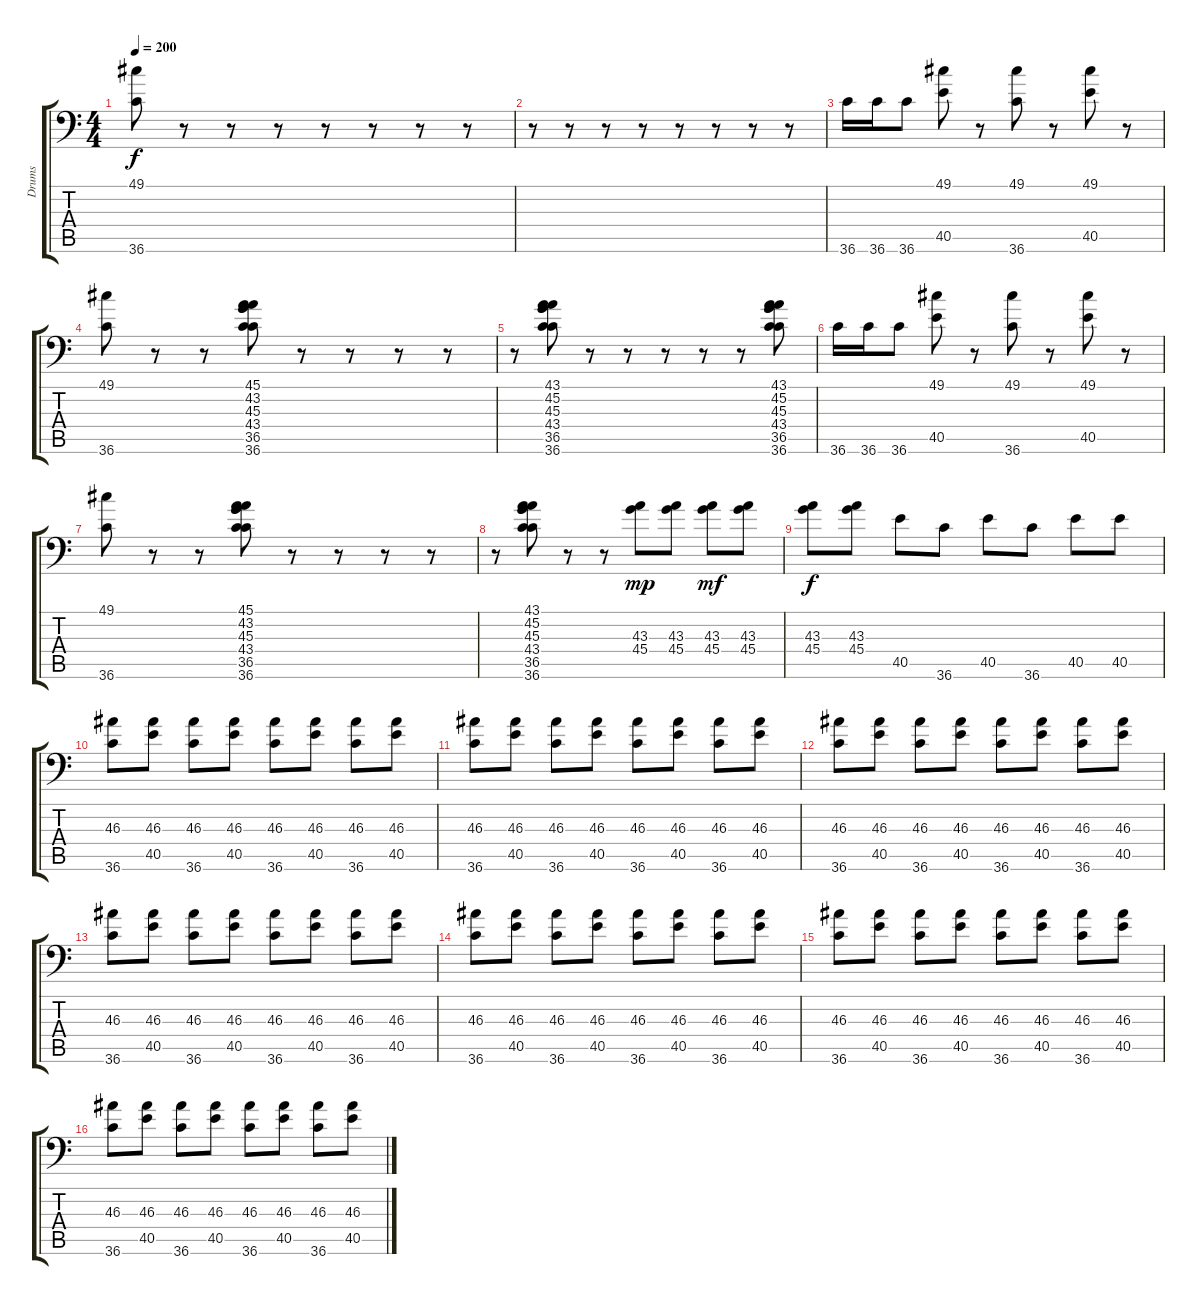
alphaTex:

\track ("Drums" "Drums") {instrument acousticgrandpiano}
\staff {score tabs}
\tuning (C-1 C-1 C-1 C-1 C-1 C-1) {hide}
\ts (4 4)
\tempo 200
\clef f4
\ks c
(49.1 36.6).8{dy f} r.8 r.8 r.8 r.8 r.8 r.8 r.8 |
r.8 r.8 r.8 r.8 r.8 r.8 r.8 r.8 |
36.6.16 36.6.16 36.6.8 (49.1 40.5).8 r.8 (49.1 36.6).8 r.8 (49.1 40.5).8 r.8 |
(49.1 36.6).8 r.8 r.8 (45.1 43.2 45.3 43.4 36.5 36.6).8 r.8 r.8 r.8 r.8 |
r.8 (43.1 45.2 45.3 43.4 36.5 36.6).8 r.8 r.8 r.8 r.8 r.8 (43.1 45.2 45.3 43.4 36.5 36.6).8 |
36.6.16 36.6.16 36.6.8 (49.1 40.5).8 r.8 (49.1 36.6).8 r.8 (49.1 40.5).8 r.8 |
(49.1 36.6).8 r.8 r.8 (45.1 43.2 45.3 43.4 36.5 36.6).8 r.8 r.8 r.8 r.8 |
r.8 (43.1 45.2 45.3 43.4 36.5 36.6).8 r.8 r.8 (43.3 45.4).8{dy mp} (43.3 45.4).8 (43.3 45.4).8{dy mf} (43.3 45.4).8 |
(43.3 45.4).8{dy f} (43.3 45.4).8 40.5.8 36.6.8 40.5.8 36.6.8 40.5.8 40.5.8 |
(46.3 36.6).8 (46.3 40.5).8 (46.3 36.6).8 (46.3 40.5).8 (46.3 36.6).8 (46.3 40.5).8 (46.3 36.6).8 (46.3 40.5).8 |
(46.3 36.6).8 (46.3 40.5).8 (46.3 36.6).8 (46.3 40.5).8 (46.3 36.6).8 (46.3 40.5).8 (46.3 36.6).8 (46.3 40.5).8 |
(46.3 36.6).8 (46.3 40.5).8 (46.3 36.6).8 (46.3 40.5).8 (46.3 36.6).8 (46.3 40.5).8 (46.3 36.6).8 (46.3 40.5).8 |
(46.3 36.6).8 (46.3 40.5).8 (46.3 36.6).8 (46.3 40.5).8 (46.3 36.6).8 (46.3 40.5).8 (46.3 36.6).8 (46.3 40.5).8 |
(46.3 36.6).8 (46.3 40.5).8 (46.3 36.6).8 (46.3 40.5).8 (46.3 36.6).8 (46.3 40.5).8 (46.3 36.6).8 (46.3 40.5).8 |
(46.3 36.6).8 (46.3 40.5).8 (46.3 36.6).8 (46.3 40.5).8 (46.3 36.6).8 (46.3 40.5).8 (46.3 36.6).8 (46.3 40.5).8 |
(46.3 36.6).8 (46.3 40.5).8 (46.3 36.6).8 (46.3 40.5).8 (46.3 36.6).8 (46.3 40.5).8 (46.3 36.6).8 (46.3 40.5).8
